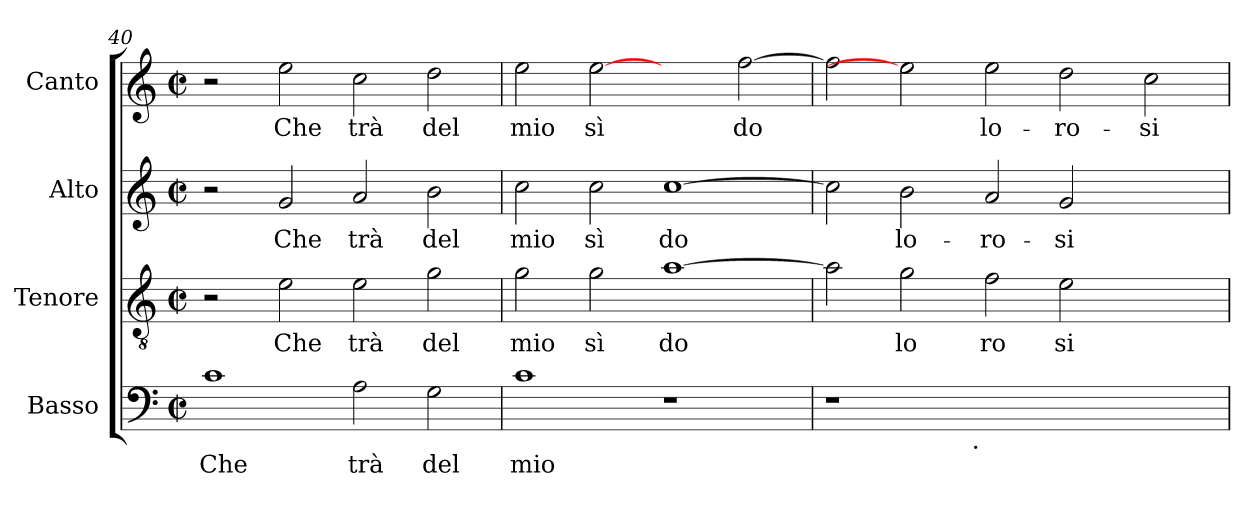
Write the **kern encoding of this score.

**kern	**text	**kern	**text	**kern	**text	**kern	**text
*part4	*part4	*part3	*part3	*part2	*part2	*part1	*part1
*staff4	*staff4	*staff3	*staff3	*staff2	*staff2	*staff1	*staff1
*I"Basso	*	*I"Tenore	*	*I"Alto	*	*I"Canto	*
*clefF4	*	*clefGv2	*	*clefG2	*	*clefG2	*
*k[]	*	*k[]	*	*k[]	*	*k[]	*
*C:	*	*C:	*	*C:	*	*C:	*
*M2/2	*	*M2/2	*	*M2/2	*	*M2/2	*
*met(c|)	*	*met(c|)	*	*met(c|)	*	*met(c|)	*
=40	=40	=40	=40	=40	=40	=40	=40
!	!LO:LY:b:cj	!	!	!	!	!	!
1c	Che	2r	.	2r	.	2r	.
!	!	!	!LO:LY:b:cj	!	!LO:LY:b:cj	!	!LO:LY:a:cj
.	.	2e\	Che	2g/	Che	2ee\	Che
!	!LO:LY:b:cj	!	!LO:LY:b:cj	!	!LO:LY:b:cj	!	!LO:LY:a:cj
2A\	trà	2e\	trà	2a/	trà	2cc\	trà
!	!LO:LY:b:cj	!	!LO:LY:b:cj	!	!LO:LY:b:cj	!	!LO:LY:a:cj
2G\	del	2g\	del	2b\	del	2dd\	del
=41	=41	=41	=41	=41	=41	=41	=41
!	!LO:LY:b:cj	!	!LO:LY:b:cj	!	!LO:LY:b:cj	!	!LO:LY:a:cj
1c	mio	2g\	mio	2cc\	mio	2ee\	mio
!	!	!	!LO:LY:b:cj	!	!LO:LY:b:cj	!	!LO:LY:a:cj
.	.	2g\	sì	2cc\	sì	[2ee	sì
!	!	!	!LO:LY:b:cj	!	!LO:LY:b:cj	!	!
1r	.	[>1a	do	[>1cc	do-	2ryy	.
!	!	!	!	!	!	!	!LO:LY:a:cj
.	.	.	.	.	.	[>2ff\	do-
=42	=42	=42	=42	=42	=42	=42	=42
!	!	!	!LO:LY:b:cj	!	!LO:LY:b:cj	!	!LO:LY:a:cj
*^	*	*	*	*	*	*	*
1r	2ryy	.	2a\]	.	2cc\]	--	2ff\]	--
!	!	!	!	!LO:LY:b:cj	!	!LO:LY:b:cj	!	!
.	4...ryy	.	2g\	lo	2b\	-lo-	2ee]	.
!	!LO:TX:b:t=.	!	!	!	!	!	!	!
.	1ryy	.	.	.	.	.	.	.
!	!	!	!	!LO:LY:b:cj	!	!LO:LY:b:cj	!	!LO:LY:a:cj
1.ryy	.	.	2f\	ro	2a/	-ro-	2ee\	-lo-
!	!	!	!	!LO:LY:b:cj	!	!LO:LY:b:cj	!	!LO:LY:a:cj
.	.	.	2e\	si	2g/	-si	2dd\	-ro-
.	2ryy	.	.	.	.	.	.	.
!	!	!	!	!	!	!	!	!LO:LY:a:cj
.	.	.	2ryy	.	2ryy	.	2cc\	-si
.	32ryy	.	.	.	.	.	.	.
*v	*v	*	*	*	*	*	*	*
=	=	=	=	=	=	=	=
*-	*-	*-	*-	*-	*-	*-	*-
